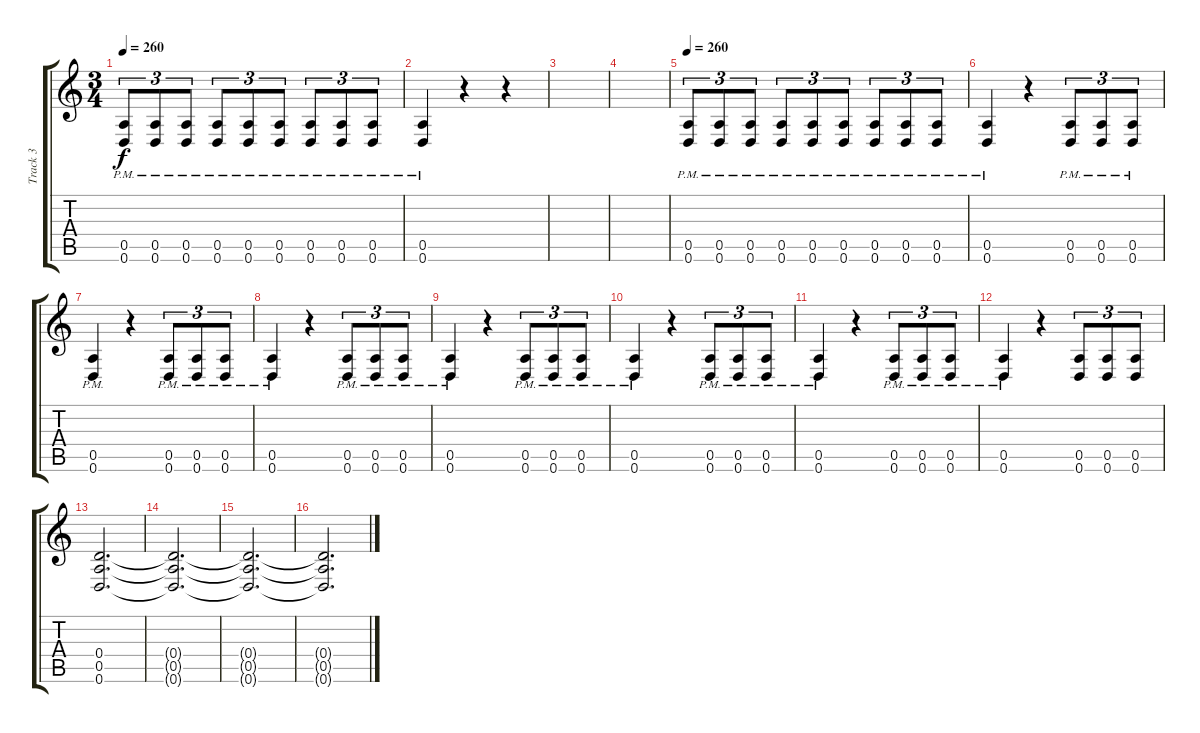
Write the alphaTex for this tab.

\track ("Track 3" "Track 3") {instrument distortionguitar}
\staff {score tabs}
\tuning (E4 B3 G3 D3 A2 D2) {hide}
\ts (3 4)
\tempo 260
\clef g2
\ks c
(0.5{pm} 0.6{pm}).8{tu (3 2) dy f} (0.5{pm} 0.6{pm}).8{tu (3 2)} (0.5{pm} 0.6{pm}).8{tu (3 2)} (0.5{pm} 0.6{pm}).8{tu (3 2)} (0.5{pm} 0.6{pm}).8{tu (3 2)} (0.5{pm} 0.6{pm}).8{tu (3 2)} (0.5{pm} 0.6{pm}).8{tu (3 2)} (0.5{pm} 0.6{pm}).8{tu (3 2)} (0.5{pm} 0.6{pm}).8{tu (3 2)} |
(0.5{pm} 0.6{pm}).4 r.4 r.4 |
|
|
\tempo 260
(0.5{pm} 0.6{pm}).8{tu (3 2)} (0.5{pm} 0.6{pm}).8{tu (3 2)} (0.5{pm} 0.6{pm}).8{tu (3 2)} (0.5{pm} 0.6{pm}).8{tu (3 2)} (0.5{pm} 0.6{pm}).8{tu (3 2)} (0.5{pm} 0.6{pm}).8{tu (3 2)} (0.5{pm} 0.6{pm}).8{tu (3 2)} (0.5{pm} 0.6{pm}).8{tu (3 2)} (0.5{pm} 0.6{pm}).8{tu (3 2)} |
(0.5{pm} 0.6{pm}).4 r.4 (0.5{pm} 0.6{pm}).8{tu (3 2)} (0.5{pm} 0.6{pm}).8{tu (3 2)} (0.5{pm} 0.6{pm}).8{tu (3 2)} |
(0.5{pm} 0.6{pm}).4 r.4 (0.5{pm} 0.6{pm}).8{tu (3 2)} (0.5{pm} 0.6{pm}).8{tu (3 2)} (0.5{pm} 0.6{pm}).8{tu (3 2)} |
(0.5{pm} 0.6{pm}).4 r.4 (0.5{pm} 0.6{pm}).8{tu (3 2)} (0.5{pm} 0.6{pm}).8{tu (3 2)} (0.5{pm} 0.6{pm}).8{tu (3 2)} |
(0.5{pm} 0.6{pm}).4 r.4 (0.5{pm} 0.6{pm}).8{tu (3 2)} (0.5{pm} 0.6{pm}).8{tu (3 2)} (0.5{pm} 0.6{pm}).8{tu (3 2)} |
(0.5{pm} 0.6{pm}).4 r.4 (0.5{pm} 0.6{pm}).8{tu (3 2)} (0.5{pm} 0.6{pm}).8{tu (3 2)} (0.5{pm} 0.6{pm}).8{tu (3 2)} |
(0.5{pm} 0.6{pm}).4 r.4 (0.5{pm} 0.6{pm}).8{tu (3 2)} (0.5{pm} 0.6{pm}).8{tu (3 2)} (0.5{pm} 0.6{pm}).8{tu (3 2)} |
(0.5{pm} 0.6{pm}).4 r.4 (0.5 0.6).8{tu (3 2)} (0.5 0.6).8{tu (3 2)} (0.5 0.6).8{tu (3 2)} |
(0.4 0.5 0.6).2{d} |
(0.4{t} 0.5{t} 0.6{t}).2{d} |
(0.4{t} 0.5{t} 0.6{t}).2{d} |
(0.4{t} 0.5{t} 0.6{t}).2{d}
